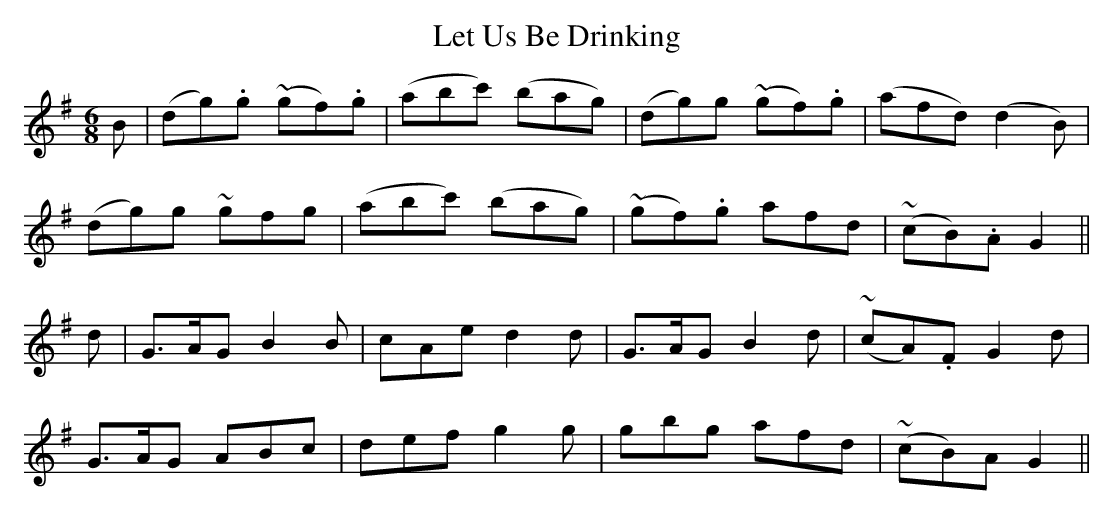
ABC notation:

X:1
T: Let Us Be Drinking
M: 6/8
L: 1/8
K: G
B | (dg).g (~gf).g | (abc') (bag) | (dg)g (~gf).g | (afd) (d2B) |
(dg)g ~gfg | (abc') (bag) | (~gf).g afd | (~cB).A G2 ||
d | G>AG B2 B | cAe d2 d | G>AG B2 d | (~cA).F G2 d |
G>AG ABc | def g2 g | gbg afd | (~cB)A G2 ||
